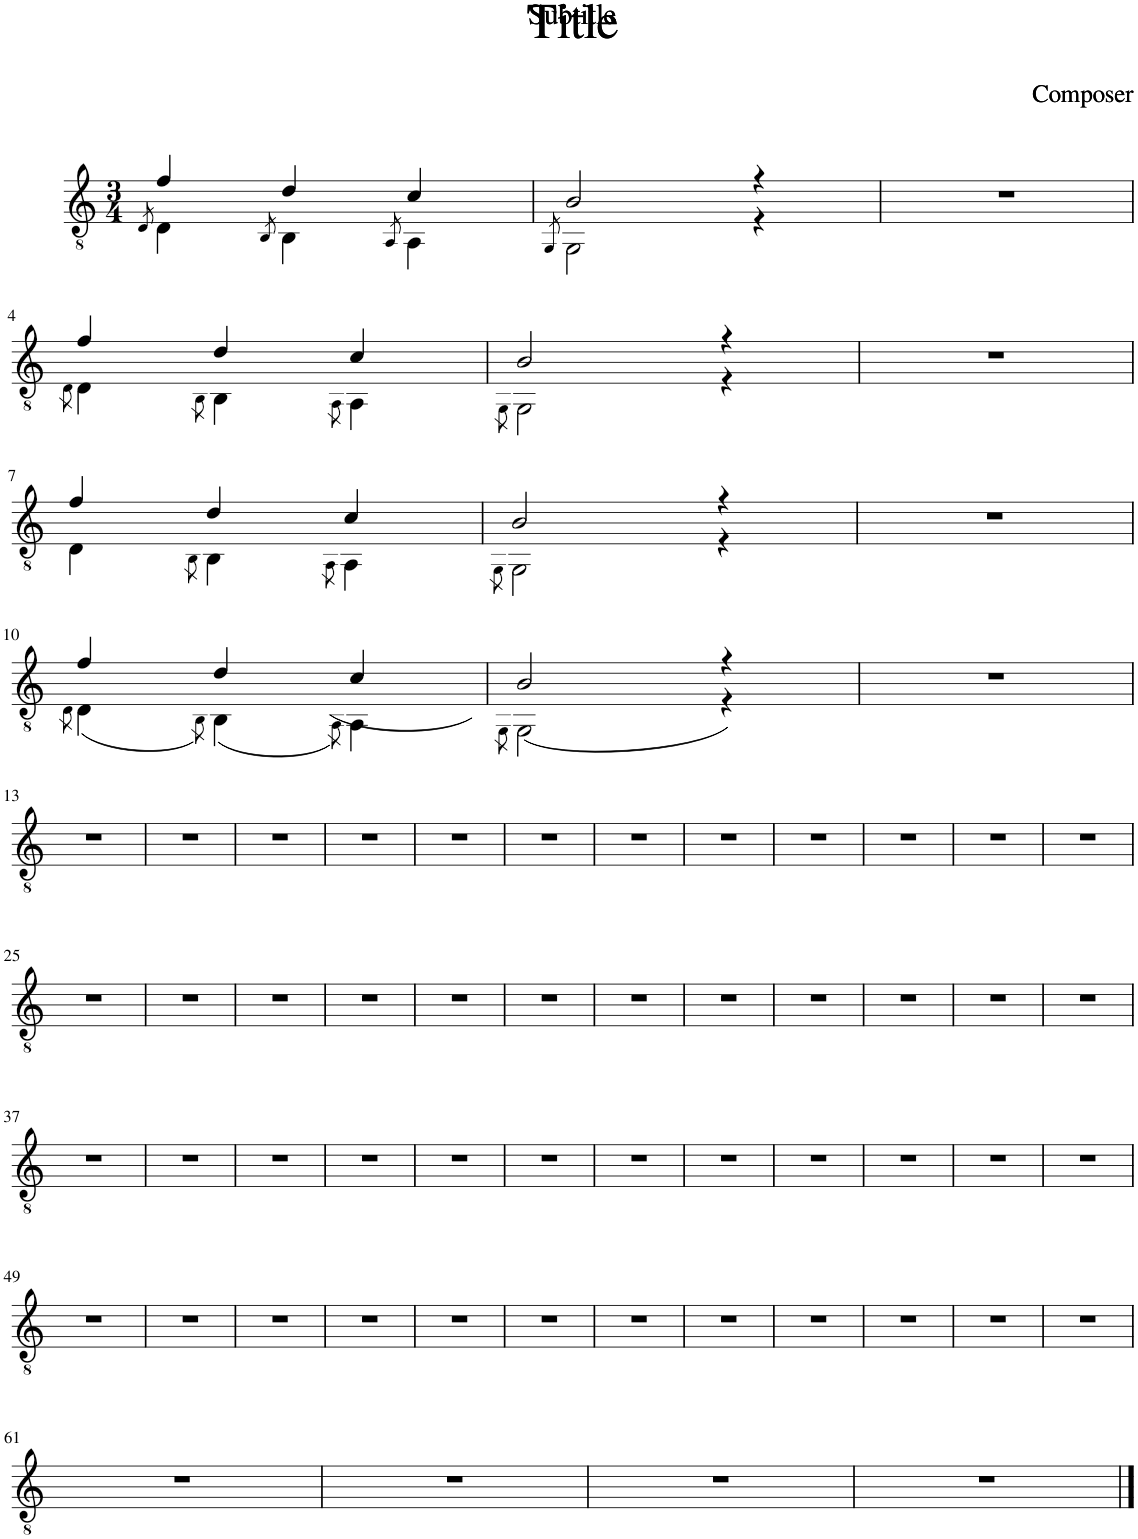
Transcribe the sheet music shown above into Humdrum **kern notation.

**kern
*part1
*staff1
*I"Guitar
*clefGv2
*k[]
*M3/4
=1
*^
.	8qD/
4f/	4D\
.	8qBB/
4d/	4BB\
.	8qAA/
4c/	4AA\
=2	=2
.	8qGG/
2B/	2GG\
4r	4r
*v	*v
=3
2.r
!!LO:LB:g=z
=4
*^
.	8qD\
4f/	4D\
.	8qBB\
4d/	4BB\
.	8qAA\
4c/	4AA\
=5	=5
.	8qGG\
2B/	2GG\
4r	4r
*v	*v
=6
2.r
!!LO:LB:g=z
=7
*^
4f/	4D\
.	8qBB\
4d/	4BB\
.	8qAA\
4c/	4AA\
=8	=8
.	8qGG\
2B/	2GG\
4r	4r
*v	*v
=9
2.r
!!LO:LB:g=z
=10
*^
.	8qD\
4f/	(4D\
.	8qBB\)
4d/	(4BB\
.	8qAA\)
4c/	(4AA\
=11	=11
.	8qGG\)
2B/	(2GG\
4r	4r)
*v	*v
=12
2.r
!!LO:LB:g=z
=13
2.r
=14
2.r
=15
2.r
=16
2.r
=17
2.r
=18
2.r
=19
2.r
=20
2.r
=21
2.r
=22
2.r
=23
2.r
=24
2.r
!!LO:LB:g=z
=25
2.r
=26
2.r
=27
2.r
=28
2.r
=29
2.r
=30
2.r
=31
2.r
=32
2.r
=33
2.r
=34
2.r
=35
2.r
=36
2.r
!!LO:LB:g=z
=37
2.r
=38
2.r
=39
2.r
=40
2.r
=41
2.r
=42
2.r
=43
2.r
=44
2.r
=45
2.r
=46
2.r
=47
2.r
=48
2.r
!!LO:LB:g=z
=49
2.r
=50
2.r
=51
2.r
=52
2.r
=53
2.r
=54
2.r
=55
2.r
=56
2.r
=57
2.r
=58
2.r
=59
2.r
=60
2.r
!!LO:LB:g=z
=61
2.r
=62
2.r
=63
2.r
=64
2.r
==
*-
